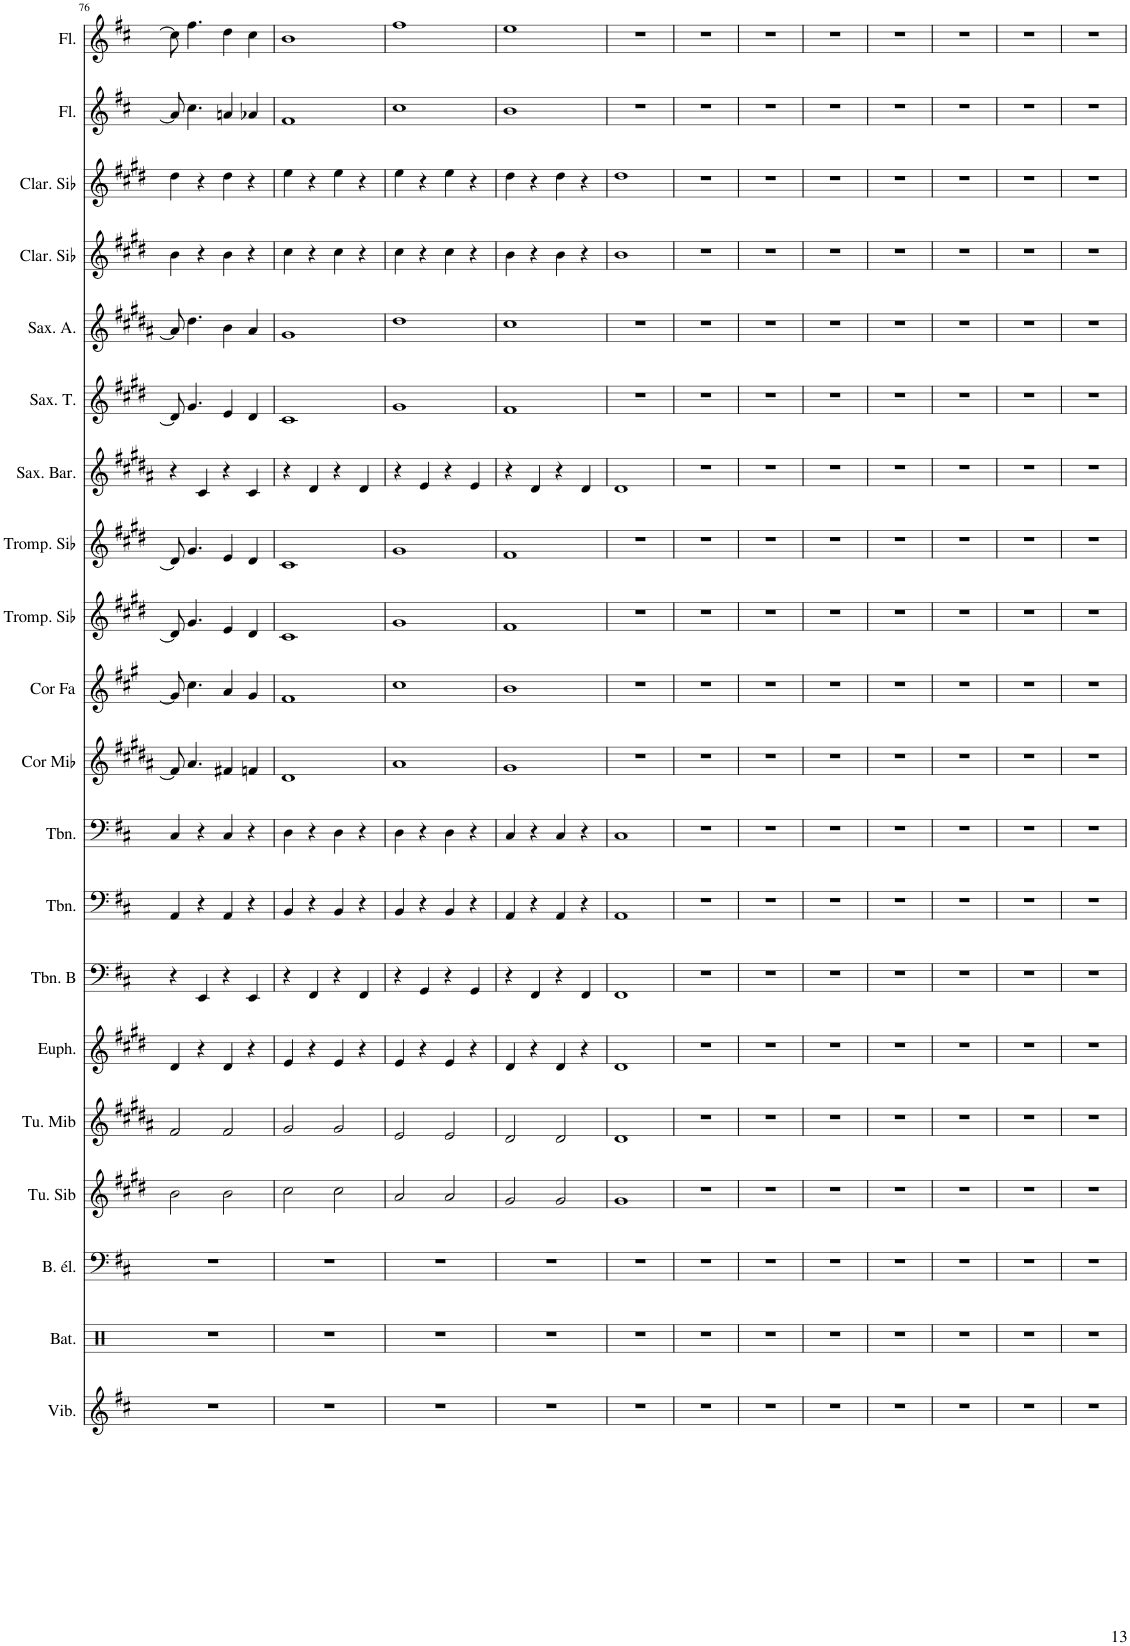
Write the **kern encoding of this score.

**kern	**kern	**kern	**kern	**kern	**kern	**kern	**kern	**kern	**kern	**kern	**kern	**kern	**kern	**kern	**kern	**kern	**kern	**kern	**kern
*part20	*part19	*part18	*part17	*part16	*part15	*part14	*part13	*part12	*part11	*part10	*part9	*part8	*part7	*part6	*part5	*part4	*part3	*part2	*part1
*staff20	*staff19	*staff18	*staff17	*staff16	*staff15	*staff14	*staff13	*staff12	*staff11	*staff10	*staff9	*staff8	*staff7	*staff6	*staff5	*staff4	*staff3	*staff2	*staff1
*I"Vibraphone	*I"Batterie	*I"Basse électrique	*I"Tuba en Sib	*I"Tuba en Mib	*I"Euphonium	*I"Trombone basse	*I"Trombone	*I"Trombone	*I"Cor en Mib	*I"Cor en Fa	*I"Trompette en Sib	*I"Trompette en Sib	*I"Saxophone Baryton	*I"Saxophone Ténor	*I"Saxophone Alto	*I"Clarinette en Sib	*I"Clarinette en Sib	*I"Flûte	*I"Flûte
*I'Vib.	*I'Bat.	*I'B. él.	*I'Tu. Sib	*I'Tu. Mib	*I'Euph.	*I'Tbn. B	*I'Tbn.	*I'Tbn.	*I'Cor Mib	*I'Cor Fa	*I'Tromp. Sib	*I'Tromp. Sib	*I'Sax. Bar.	*I'Sax. T.	*I'Sax. A.	*I'Clar. Sib	*I'Clar. Sib	*I'Fl.	*I'Fl.
!!LO:PB:g=z
*clefG2	*clefX	*clefF4	*clefG2	*clefG2	*clefG2	*clefF4	*clefF4	*clefF4	*clefG2	*clefG2	*clefG2	*clefG2	*clefG2	*clefG2	*clefG2	*clefG2	*clefG2	*clefG2	*clefG2
*	*	*Trd7c12	*Trd15c26	*Trd12c21	*Trd8c14	*	*	*	*Trd5c9	*Trd4c7	*Trd1c2	*Trd1c2	*Trd12c21	*Trd8c14	*Trd5c9	*Trd1c2	*Trd1c2	*	*
*k[f#c#]	*k[]	*k[f#c#]	*k[f#c#g#d#]	*k[f#c#g#d#a#]	*k[f#c#g#d#]	*k[f#c#]	*k[f#c#]	*k[f#c#]	*k[f#c#g#d#a#]	*k[f#c#g#]	*k[f#c#g#d#]	*k[f#c#g#d#]	*k[f#c#g#d#a#]	*k[f#c#g#d#]	*k[f#c#g#d#a#]	*k[f#c#g#d#]	*k[f#c#g#d#]	*k[f#c#]	*k[f#c#]
*M2/2	*M2/2	*M2/2	*M2/2	*M2/2	*M2/2	*M2/2	*M2/2	*M2/2	*M2/2	*M2/2	*M2/2	*M2/2	*M2/2	*M2/2	*M2/2	*M2/2	*M2/2	*M2/2	*M2/2
*met(c|)	*met(c|)	*met(c|)	*met(c|)	*met(c|)	*met(c|)	*met(c|)	*met(c|)	*met(c|)	*met(c|)	*met(c|)	*met(c|)	*met(c|)	*met(c|)	*met(c|)	*met(c|)	*met(c|)	*met(c|)	*met(c|)	*met(c|)
=76	=76	=76	=76	=76	=76	=76	=76	=76	=76	=76	=76	=76	=76	=76	=76	=76	=76	=76	=76
1r	1r	1r	2b\	2f#/	4d#/	4r	4AA/	4C#/	8f/]	8g#/]	8d#/]	8d#/]	4r	8d#/]	8a#/]	4b\	4dd#\	8a-/]	8cc#\]
.	.	.	.	.	.	.	.	.	4.a#/	4.cc#\	4.g#/	4.g#/	.	4.g#/	4.dd#\	.	.	4.cc#\	4.ff#\
.	.	.	.	.	4r	4EE/	4r	4r	.	.	.	.	4c#/	.	.	4r	4r	.	.
.	.	.	2b\	2f#/	4d#/	4r	4AA/	4C#/	4f#X/	4a/	4e/	4e/	4r	4e/	4b\	4b\	4dd#\	4an/	4dd\
.	.	.	.	.	4r	4EE/	4r	4r	4fn/	4g#/	4d#/	4d#/	4c#/	4d#/	4a#/	4r	4r	4a-X/	4cc#\
=77	=77	=77	=77	=77	=77	=77	=77	=77	=77	=77	=77	=77	=77	=77	=77	=77	=77	=77	=77
1r	1r	1r	2cc#\	2g#/	4e/	4r	4BB/	4D\	1d#	1f#	1c#	1c#	4r	1c#	1g#	4cc#\	4ee\	1f#	1b
.	.	.	.	.	4r	4FF#/	4r	4r	.	.	.	.	4d#/	.	.	4r	4r	.	.
.	.	.	2cc#\	2g#/	4e/	4r	4BB/	4D\	.	.	.	.	4r	.	.	4cc#\	4ee\	.	.
.	.	.	.	.	4r	4FF#/	4r	4r	.	.	.	.	4d#/	.	.	4r	4r	.	.
=78	=78	=78	=78	=78	=78	=78	=78	=78	=78	=78	=78	=78	=78	=78	=78	=78	=78	=78	=78
1r	1r	1r	2a/	2e/	4e/	4r	4BB/	4D\	1a#	1cc#	1g#	1g#	4r	1g#	1dd#	4cc#\	4ee\	1cc#	1ff#
.	.	.	.	.	4r	4GG/	4r	4r	.	.	.	.	4e/	.	.	4r	4r	.	.
.	.	.	2a/	2e/	4e/	4r	4BB/	4D\	.	.	.	.	4r	.	.	4cc#\	4ee\	.	.
.	.	.	.	.	4r	4GG/	4r	4r	.	.	.	.	4e/	.	.	4r	4r	.	.
=79	=79	=79	=79	=79	=79	=79	=79	=79	=79	=79	=79	=79	=79	=79	=79	=79	=79	=79	=79
1r	1r	1r	2g#/	2d#/	4d#/	4r	4AA/	4C#/	1g#	1b	1f#	1f#	4r	1f#	1cc#	4b\	4dd#\	1b	1ee
.	.	.	.	.	4r	4FF#/	4r	4r	.	.	.	.	4d#/	.	.	4r	4r	.	.
.	.	.	2g#/	2d#/	4d#/	4r	4AA/	4C#/	.	.	.	.	4r	.	.	4b\	4dd#\	.	.
.	.	.	.	.	4r	4FF#/	4r	4r	.	.	.	.	4d#/	.	.	4r	4r	.	.
=80	=80	=80	=80	=80	=80	=80	=80	=80	=80	=80	=80	=80	=80	=80	=80	=80	=80	=80	=80
1r	1r	1r	1g#	1d#	1d#	1FF#	1AA	1C#	1r	1r	1r	1r	1d#	1r	1r	1b	1dd#	1r	1r
=81	=81	=81	=81	=81	=81	=81	=81	=81	=81	=81	=81	=81	=81	=81	=81	=81	=81	=81	=81
1r	1r	1r	1r	1r	1r	1r	1r	1r	1r	1r	1r	1r	1r	1r	1r	1r	1r	1r	1r
=82	=82	=82	=82	=82	=82	=82	=82	=82	=82	=82	=82	=82	=82	=82	=82	=82	=82	=82	=82
1r	1r	1r	1r	1r	1r	1r	1r	1r	1r	1r	1r	1r	1r	1r	1r	1r	1r	1r	1r
=83	=83	=83	=83	=83	=83	=83	=83	=83	=83	=83	=83	=83	=83	=83	=83	=83	=83	=83	=83
1r	1r	1r	1r	1r	1r	1r	1r	1r	1r	1r	1r	1r	1r	1r	1r	1r	1r	1r	1r
=84	=84	=84	=84	=84	=84	=84	=84	=84	=84	=84	=84	=84	=84	=84	=84	=84	=84	=84	=84
1r	1r	1r	1r	1r	1r	1r	1r	1r	1r	1r	1r	1r	1r	1r	1r	1r	1r	1r	1r
=85	=85	=85	=85	=85	=85	=85	=85	=85	=85	=85	=85	=85	=85	=85	=85	=85	=85	=85	=85
1r	1r	1r	1r	1r	1r	1r	1r	1r	1r	1r	1r	1r	1r	1r	1r	1r	1r	1r	1r
=86	=86	=86	=86	=86	=86	=86	=86	=86	=86	=86	=86	=86	=86	=86	=86	=86	=86	=86	=86
1r	1r	1r	1r	1r	1r	1r	1r	1r	1r	1r	1r	1r	1r	1r	1r	1r	1r	1r	1r
=87	=87	=87	=87	=87	=87	=87	=87	=87	=87	=87	=87	=87	=87	=87	=87	=87	=87	=87	=87
1r	1r	1r	1r	1r	1r	1r	1r	1r	1r	1r	1r	1r	1r	1r	1r	1r	1r	1r	1r
=	=	=	=	=	=	=	=	=	=	=	=	=	=	=	=	=	=	=	=
*-	*-	*-	*-	*-	*-	*-	*-	*-	*-	*-	*-	*-	*-	*-	*-	*-	*-	*-	*-
